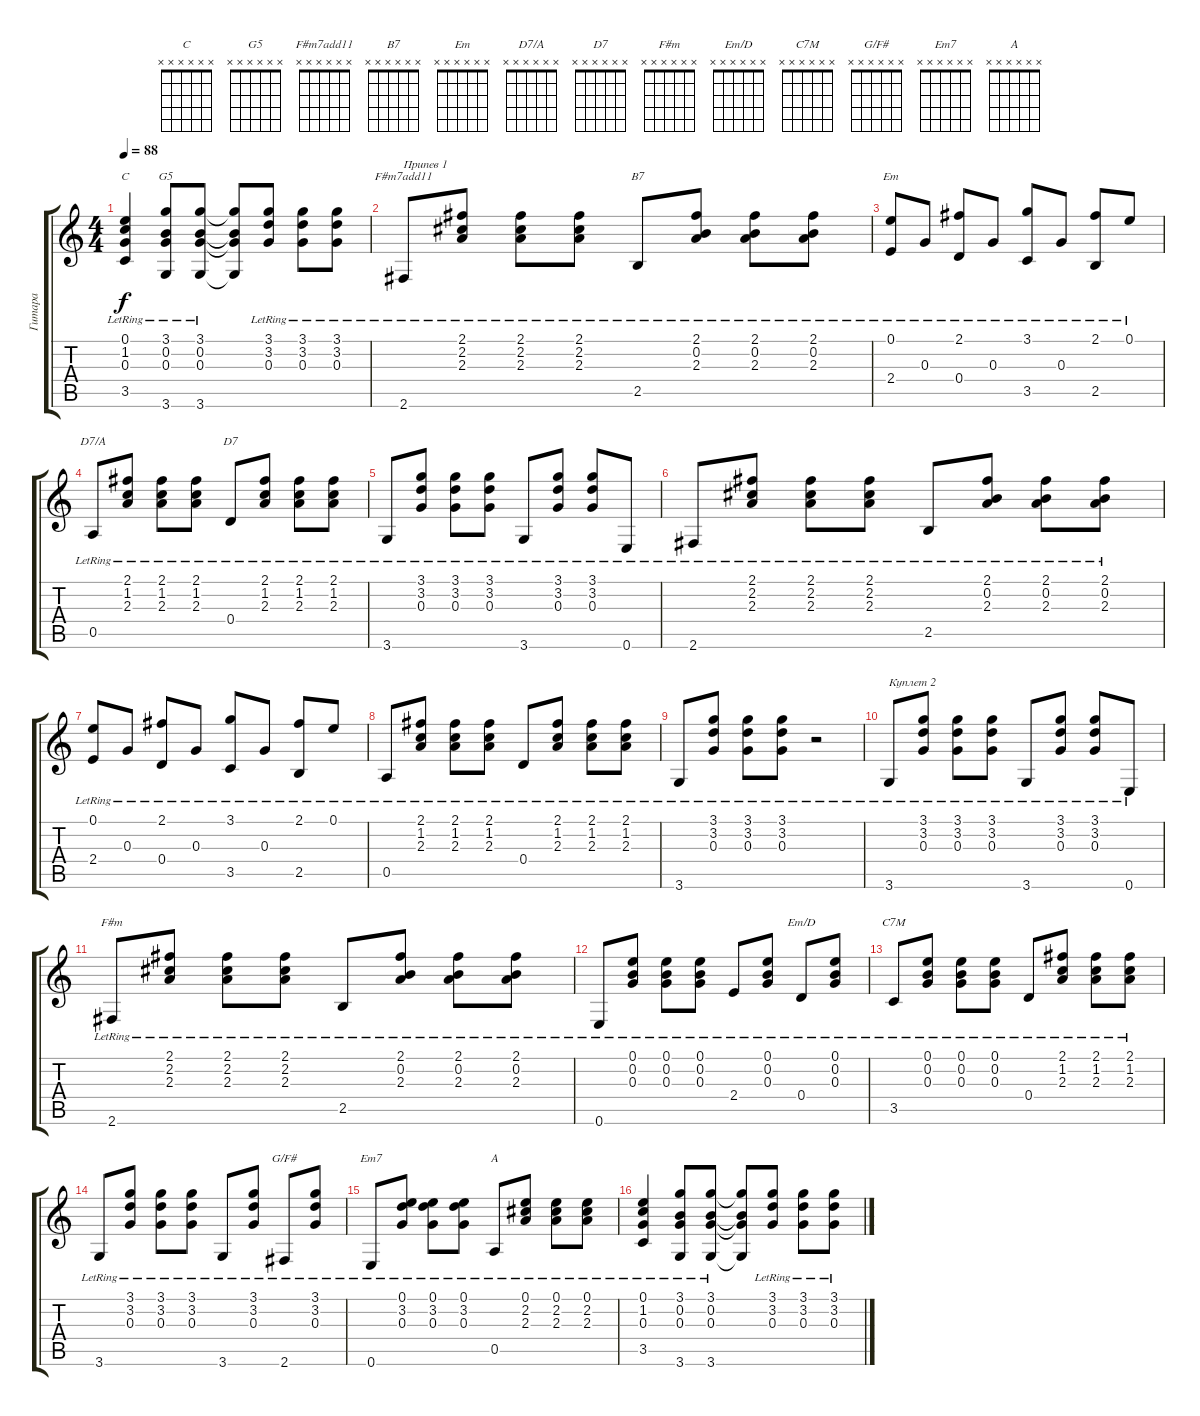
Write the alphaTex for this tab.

\track ("Гитара" "Гитара") {instrument acousticguitarsteel}
\staff {score tabs}
\tuning (E4 B3 G3 D3 A2 E2) {hide}
\chord ("C" x x x x x x)
\chord ("G5" x x x x x x)
\chord ("F#m7add11" x x x x x x)
\chord ("B7" x x x x x x)
\chord ("Em" x x x x x x)
\chord ("D7/A" x x x x x x)
\chord ("D7" x x x x x x)
\chord ("F#m" x x x x x x)
\chord ("Em/D" x x x x x x)
\chord ("C7M" x x x x x x)
\chord ("G/F#" x x x x x x)
\chord ("Em7" x x x x x x)
\chord ("A" x x x x x x)
\ts (4 4)
\tempo 88
\clef g2
\ks c
(0.1 1.2{lr} 0.3{lr} 3.5{lr}).4{ch "C" dy f} (3.1{lr} 0.2{lr} 0.3{lr} 3.6{lr}).8{ch "G5"} (3.1{lr} 0.2{lr} 0.3{lr} 3.6{lr}).8 (3.1{t} 0.2{t} 0.3{t} 3.6{t}).8 (3.1{lr} 3.2{lr} 0.3{lr}).8 (3.1{lr} 3.2{lr} 0.3{lr}).8 (3.1 3.2{lr} 0.3).8 |
2.6{lr}.8{ch "F#m7add11" txt "Припев 1"} (2.1 2.2 2.3{lr}).8 (2.1 2.2{lr} 2.3{lr}).8 (2.1 2.2{lr} 2.3{lr}).8 2.5{lr}.8{ch "B7"} (2.1{lr} 0.2{lr} 2.3{lr}).8 (2.1{lr} 0.2{lr} 2.3{lr}).8 (2.1{lr} 0.2{lr} 2.3{lr}).8 |
(0.1{lr} 2.4{lr}).8{ch "Em"} 0.3{lr}.8 (2.1{lr} 0.4{lr}).8 0.3{lr}.8 (3.1{lr} 3.5{lr}).8 0.3{lr}.8 (2.1{lr} 2.5{lr}).8 0.1{lr}.8 |
0.5{lr}.8{ch "D7/A"} (2.1{lr} 1.2{lr} 2.3{lr}).8 (2.1{lr} 1.2{lr} 2.3{lr}).8 (2.1{lr} 1.2{lr} 2.3{lr}).8 0.4{lr}.8{ch "D7"} (2.1{lr} 1.2{lr} 2.3{lr}).8 (2.1{lr} 1.2{lr} 2.3{lr}).8 (2.1{lr} 1.2{lr} 2.3{lr}).8 |
3.6{lr}.8 (3.1{lr} 3.2{lr} 0.3{lr}).8 (3.1{lr} 3.2{lr} 0.3{lr}).8 (3.1{lr} 3.2{lr} 0.3{lr}).8 3.6{lr}.8 (3.1{lr} 3.2{lr} 0.3{lr}).8 (3.1{lr} 3.2{lr} 0.3{lr}).8 0.6{lr}.8 |
2.6{lr}.8 (2.1 2.2{lr} 2.3{lr}).8 (2.1{lr} 2.2{lr} 2.3).8 (2.1 2.2{lr} 2.3).8 2.5{lr}.8 (2.1{lr} 0.2{lr} 2.3{lr}).8 (2.1{lr} 0.2{lr} 2.3{lr}).8 (2.1{lr} 0.2{lr} 2.3{lr}).8 |
(0.1{lr} 2.4{lr}).8 0.3{lr}.8 (2.1{lr} 0.4{lr}).8 0.3{lr}.8 (3.1{lr} 3.5{lr}).8 0.3{lr}.8 (2.1{lr} 2.5{lr}).8 0.1{lr}.8 |
0.5{lr}.8 (2.1{lr} 1.2{lr} 2.3{lr}).8 (2.1{lr} 1.2{lr} 2.3{lr}).8 (2.1{lr} 1.2{lr} 2.3{lr}).8 0.4{lr}.8 (2.1{lr} 1.2{lr} 2.3{lr}).8 (2.1{lr} 1.2{lr} 2.3{lr}).8 (2.1{lr} 1.2{lr} 2.3{lr}).8 |
3.6{lr}.8 (3.1{lr} 3.2{lr} 0.3{lr}).8 (3.1{lr} 3.2{lr} 0.3{lr}).8 (3.1{lr} 3.2{lr} 0.3{lr}).8 r.2 |
3.6{lr}.8{txt "Куплет 2"} (3.1{lr} 3.2{lr} 0.3{lr}).8 (3.1{lr} 3.2{lr} 0.3{lr}).8 (3.1{lr} 3.2{lr} 0.3{lr}).8 3.6{lr}.8 (3.1{lr} 3.2{lr} 0.3{lr}).8 (3.1{lr} 3.2{lr} 0.3{lr}).8 0.6{lr}.8 |
2.6{lr}.8{ch "F#m"} (2.1{lr} 2.2{lr} 2.3{lr}).8 (2.1{lr} 2.2{lr} 2.3{lr}).8 (2.1 2.2{lr} 2.3).8 2.5{lr}.8 (2.1{lr} 0.2{lr} 2.3{lr}).8 (2.1{lr} 0.2{lr} 2.3{lr}).8 (2.1{lr} 0.2{lr} 2.3{lr}).8 |
0.6{lr}.8 (0.1{lr} 0.2{lr} 0.3{lr}).8 (0.1{lr} 0.2{lr} 0.3{lr}).8 (0.1{lr} 0.2{lr} 0.3{lr}).8 2.4{lr}.8 (0.1{lr} 0.2{lr} 0.3{lr}).8 0.4{lr}.8{ch "Em/D"} (0.1{lr} 0.2{lr} 0.3{lr}).8 |
3.5{lr}.8{ch "C7M"} (0.1{lr} 0.2{lr} 0.3{lr}).8 (0.1{lr} 0.2{lr} 0.3{lr}).8 (0.1{lr} 0.2{lr} 0.3{lr}).8 0.4{lr}.8 (2.1{lr} 1.2{lr} 2.3{lr}).8 (2.1{lr} 1.2{lr} 2.3{lr}).8 (2.1{lr} 1.2{lr} 2.3{lr}).8 |
3.6{lr}.8 (3.1{lr} 3.2{lr} 0.3{lr}).8 (3.1{lr} 3.2{lr} 0.3{lr}).8 (3.1{lr} 3.2{lr} 0.3{lr}).8 3.6{lr}.8 (3.1{lr} 3.2{lr} 0.3{lr}).8 2.6{lr}.8{ch "G/F#"} (3.1{lr} 3.2{lr} 0.3{lr}).8 |
0.6{lr}.8{ch "Em7"} (0.1{lr} 3.2{lr} 0.3{lr}).8 (0.1{lr} 3.2{lr} 0.3{lr}).8 (0.1{lr} 3.2{lr} 0.3{lr}).8 0.5{lr}.8{ch "A"} (0.1{lr} 2.2{lr} 2.3{lr}).8 (0.1{lr} 2.2{lr} 2.3{lr}).8 (0.1{lr} 2.2{lr} 2.3{lr}).8 |
(0.1 1.2{lr} 0.3{lr} 3.5{lr}).4 (3.1{lr} 0.2{lr} 0.3{lr} 3.6{lr}).8 (3.1{lr} 0.2{lr} 0.3{lr} 3.6{lr}).8 (3.1{t} 0.2{t} 0.3{t} 3.6{t}).8 (3.1{lr} 3.2{lr} 0.3{lr}).8 (3.1{lr} 3.2{lr} 0.3{lr}).8 (3.1{lr} 3.2{lr} 0.3{lr}).8
